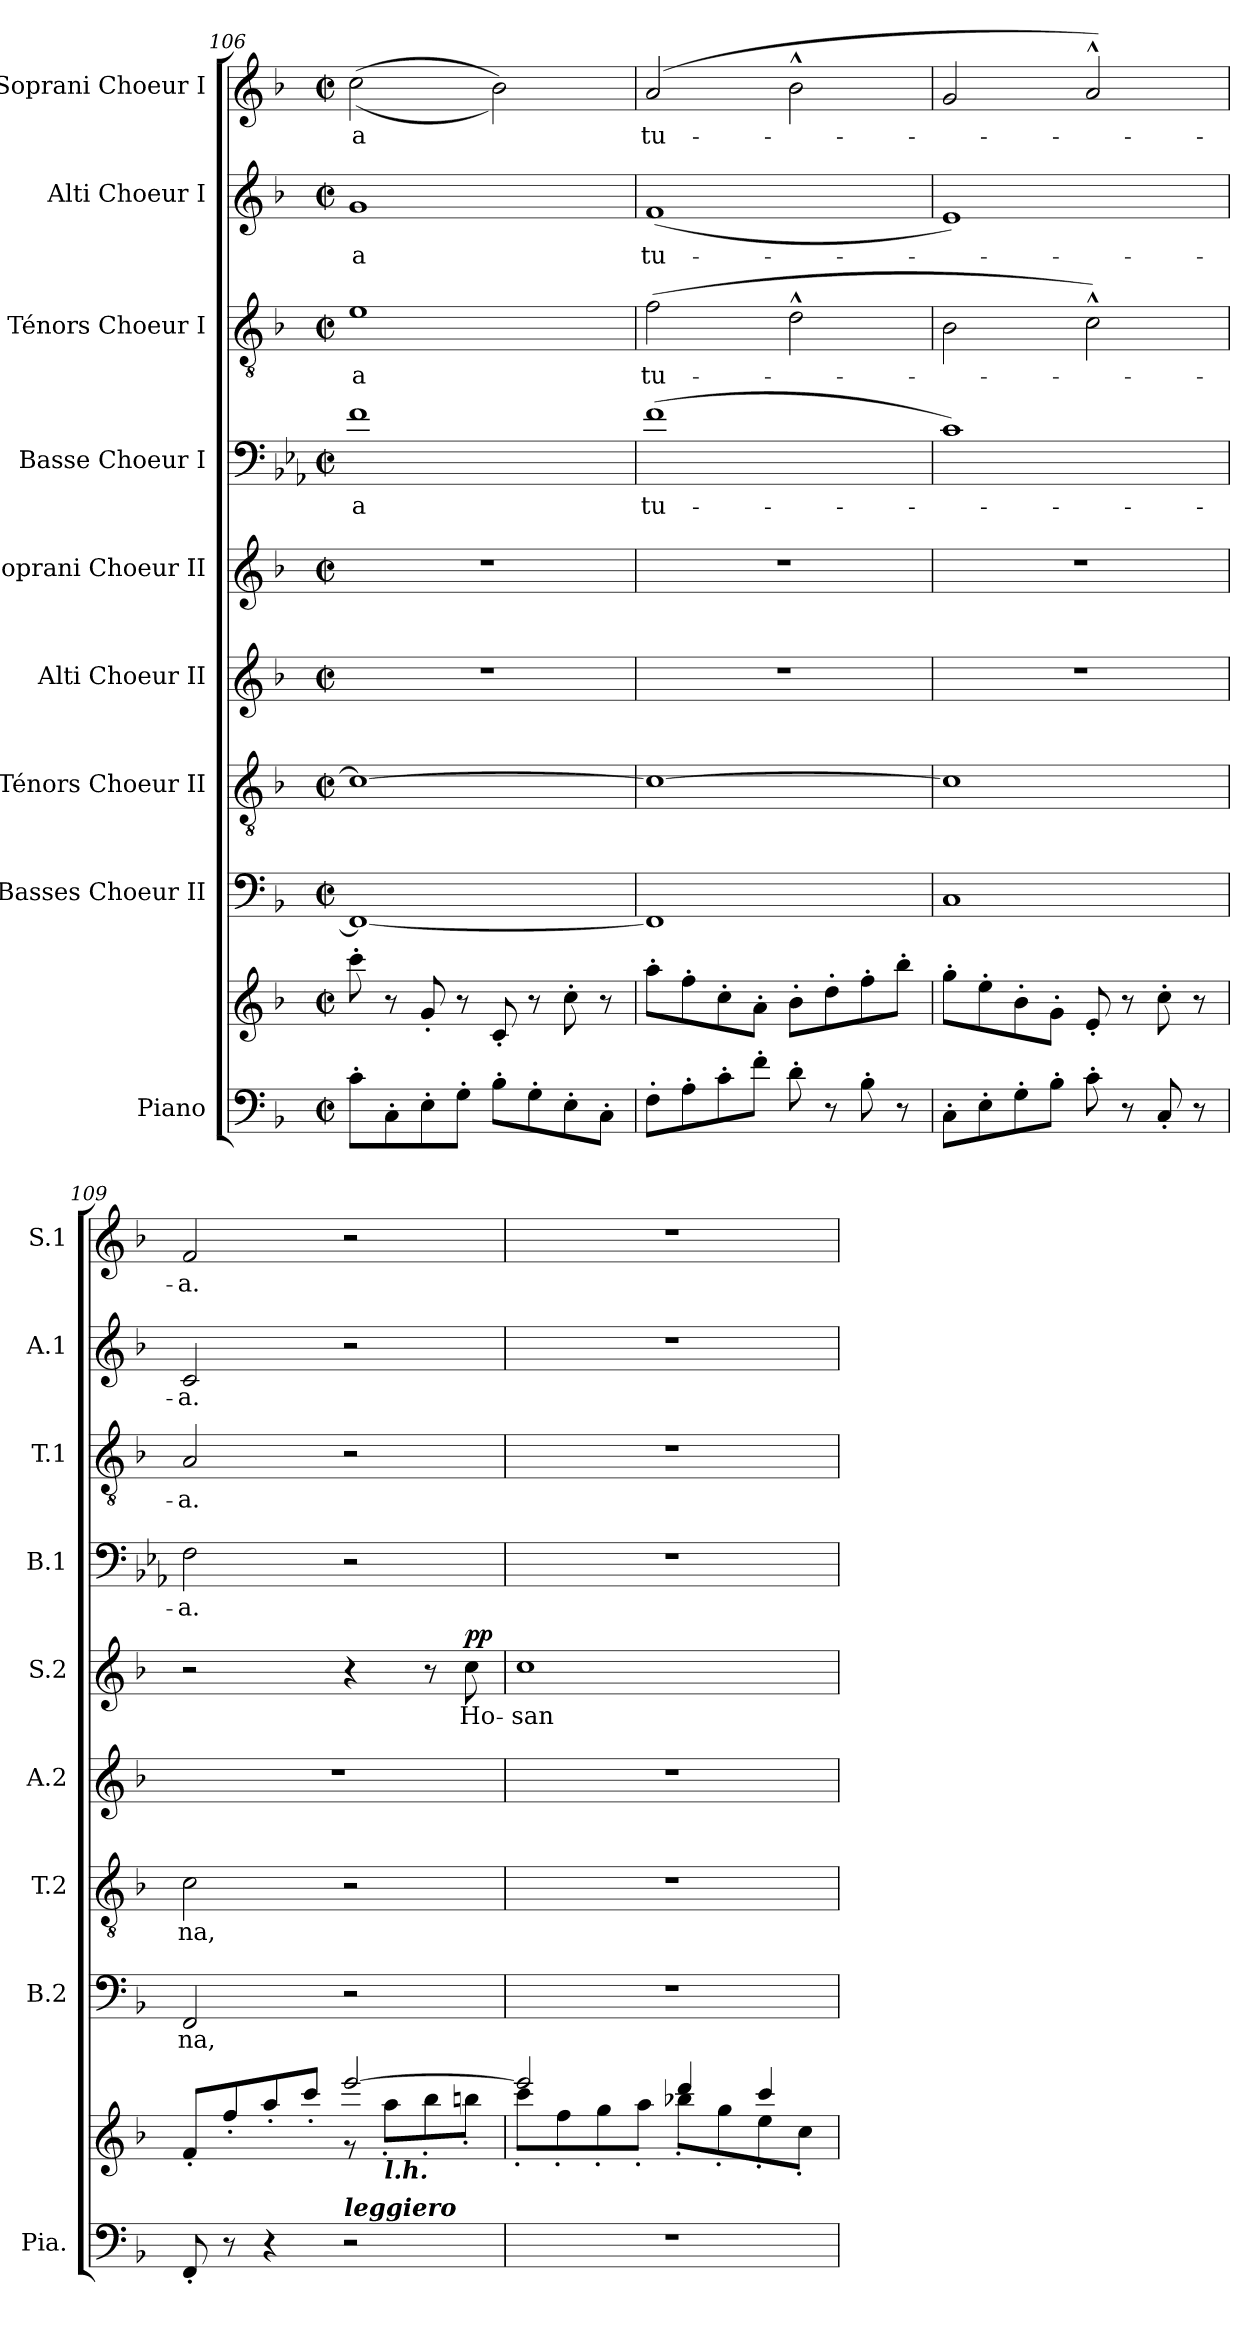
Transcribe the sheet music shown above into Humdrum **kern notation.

**kern	**kern	**kern	**text	**kern	**text	**kern	**kern	**text	**dynam	**kern	**text	**kern	**text	**kern	**text	**kern	**text
*part9	*part9	*part8	*part8	*part7	*part7	*part6	*part5	*part5	*part5	*part4	*part4	*part3	*part3	*part2	*part2	*part1	*part1
*staff10	*staff9	*staff8	*staff8	*staff7	*staff7	*staff6	*staff5	*staff5	*staff5	*staff4	*staff4	*staff3	*staff3	*staff2	*staff2	*staff1	*staff1
*I"Piano	*	*I"Basses Choeur II	*	*I"Ténors Choeur II	*	*I"Alti Choeur II	*I"Soprani Choeur II	*	*	*I"Basse Choeur I	*	*I"Ténors Choeur I	*	*I"Alti Choeur I	*	*I"Soprani Choeur I	*
*I'Pia.	*	*I'B.2	*	*I'T.2	*	*I'A.2	*I'S.2	*	*	*I'B.1	*	*I'T.1	*	*I'A.1	*	*I'S.1	*
*clefF4	*clefG2	*clefF4	*	*clefGv2	*	*clefG2	*clefG2	*	*	*clefF4	*	*clefGv2	*	*clefG2	*	*clefG2	*
*	*	*	*	*	*	*	*	*	*	*ITrd8c14	*	*	*	*	*	*	*
*k[b-]	*k[b-]	*k[b-]	*	*k[b-]	*	*k[b-]	*k[b-]	*	*	*k[b-e-a-]	*	*k[b-]	*	*k[b-]	*	*k[b-]	*
*M2/2	*M2/2	*M2/2	*	*M2/2	*	*M2/2	*M2/2	*	*	*M2/2	*	*M2/2	*	*M2/2	*	*M2/2	*
*met(c|)	*met(c|)	*met(c|)	*	*met(c|)	*	*met(c|)	*met(c|)	*	*	*met(c|)	*	*met(c|)	*	*met(c|)	*	*met(c|)	*
=106	=106	=106	=106	=106	=106	=106	=106	=106	=106	=106	=106	=106	=106	=106	=106	=106	=106
8c'\L	8ccc'\	1FFi_	.	1c_	.	1r	1r	.	.	1Fi	-a	1e	-a	1g	-a	((2cc\	-a
8C'\	8r	.	.	.	.	.	.	.	.	.	.	.	.	.	.	.	.
8E'\	8g'/	.	.	.	.	.	.	.	.	.	.	.	.	.	.	.	.
8G'\J	8r	.	.	.	.	.	.	.	.	.	.	.	.	.	.	.	.
8B-'\L	8c'/	.	.	.	.	.	.	.	.	.	.	.	.	.	.	2b-\))	.
8G'\	8r	.	.	.	.	.	.	.	.	.	.	.	.	.	.	.	.
8E'\	8cc'\	.	.	.	.	.	.	.	.	.	.	.	.	.	.	.	.
8C'\J	8r	.	.	.	.	.	.	.	.	.	.	.	.	.	.	.	.
!!LO:PB:g=z
=107	=107	=107	=107	=107	=107	=107	=107	=107	=107	=107	=107	=107	=107	=107	=107	=107	=107
8F'\L	8aa'\L	1FFi]	.	1c_	.	1r	1r	.	.	(1Fi	tu-	(2f\	tu-	(1f	tu-	(2a/	tu-
8A'\	8ff'\	.	.	.	.	.	.	.	.	.	.	.	.	.	.	.	.
8c'\	8cc'\	.	.	.	.	.	.	.	.	.	.	.	.	.	.	.	.
8f'\J	8a'\J	.	.	.	.	.	.	.	.	.	.	.	.	.	.	.	.
8d'\	8b-'\L	.	.	.	.	.	.	.	.	.	.	2d^^\	.	.	.	2b-^^\	.
8r	8dd'\	.	.	.	.	.	.	.	.	.	.	.	.	.	.	.	.
8B-'\	8ff'\	.	.	.	.	.	.	.	.	.	.	.	.	.	.	.	.
8r	8bb-'\J	.	.	.	.	.	.	.	.	.	.	.	.	.	.	.	.
=108	=108	=108	=108	=108	=108	=108	=108	=108	=108	=108	=108	=108	=108	=108	=108	=108	=108
8C'\L	8gg'\L	1Ci	.	1c]	.	1r	1r	.	.	1Ci)	.	2B-\	.	1e)	.	2g/	.
8E'\	8ee'\	.	.	.	.	.	.	.	.	.	.	.	.	.	.	.	.
8G'\	8b-'\	.	.	.	.	.	.	.	.	.	.	.	.	.	.	.	.
8B-'\J	8g'\J	.	.	.	.	.	.	.	.	.	.	.	.	.	.	.	.
8c'\	8e'/	.	.	.	.	.	.	.	.	.	.	2c^^\)	.	.	.	2a^^/)	.
8r	8r	.	.	.	.	.	.	.	.	.	.	.	.	.	.	.	.
8C'/	8cc'\	.	.	.	.	.	.	.	.	.	.	.	.	.	.	.	.
8r	8r	.	.	.	.	.	.	.	.	.	.	.	.	.	.	.	.
=109	=109	=109	=109	=109	=109	=109	=109	=109	=109	=109	=109	=109	=109	=109	=109	=109	=109
*	*^	*	*	*	*	*	*	*	*	*	*	*	*	*	*	*	*
8FF'/	8f'/L	2ryy	2FFi/	-na,	2c\	-na,	1r	2r	.	.	2FFi\	-a.	2A/	-a.	2c/	-a.	2f/	-a.
8r	8ff'/	.	.	.	.	.	.	.	.	.	.	.	.	.	.	.	.	.
4r	8aa'/	.	.	.	.	.	.	.	.	.	.	.	.	.	.	.	.	.
.	8ccc'/J	.	.	.	.	.	.	.	.	.	.	.	.	.	.	.	.	.
!LO:TX:a:Bi:t=leggiero	!	!	!	!	!	!	!	!	!	!	!	!	!	!	!	!	!	!
2r	[2eee/	8r	2r	.	2r	.	.	4r	.	.	2r	.	2r	.	2r	.	2r	.
!	!	!LO:TX:b:Bi:t=l.h.	!	!	!	!	!	!	!	!	!	!	!	!	!	!	!	!
.	.	8aa'\L	.	.	.	.	.	.	.	.	.	.	.	.	.	.	.	.
.	.	8bb-'\	.	.	.	.	.	8r	.	.	.	.	.	.	.	.	.	.
!	!	!	!	!	!	!	!	!	!	!LO:DY:a	!	!	!	!	!	!	!	!
.	.	8bbn'\J	.	.	.	.	.	8cc\	Ho-	pp	.	.	.	.	.	.	.	.
=110	=110	=110	=110	=110	=110	=110	=110	=110	=110	=110	=110	=110	=110	=110	=110	=110	=110	=110
1r	2eee/]	8ccc'\L	1r	.	1r	.	1r	1cc	-san-	.	1r	.	1r	.	1r	.	1r	.
.	.	8ff'\	.	.	.	.	.	.	.	.	.	.	.	.	.	.	.	.
.	.	8gg'\	.	.	.	.	.	.	.	.	.	.	.	.	.	.	.	.
.	.	8aa'\J	.	.	.	.	.	.	.	.	.	.	.	.	.	.	.	.
.	4ddd/	8bb-X'\L	.	.	.	.	.	.	.	.	.	.	.	.	.	.	.	.
.	.	8gg'\	.	.	.	.	.	.	.	.	.	.	.	.	.	.	.	.
.	4ccc/	8ee'\	.	.	.	.	.	.	.	.	.	.	.	.	.	.	.	.
.	.	8cc'\J	.	.	.	.	.	.	.	.	.	.	.	.	.	.	.	.
*	*v	*v	*	*	*	*	*	*	*	*	*	*	*	*	*	*	*	*
=	=	=	=	=	=	=	=	=	=	=	=	=	=	=	=	=	=
*-	*-	*-	*-	*-	*-	*-	*-	*-	*-	*-	*-	*-	*-	*-	*-	*-	*-
